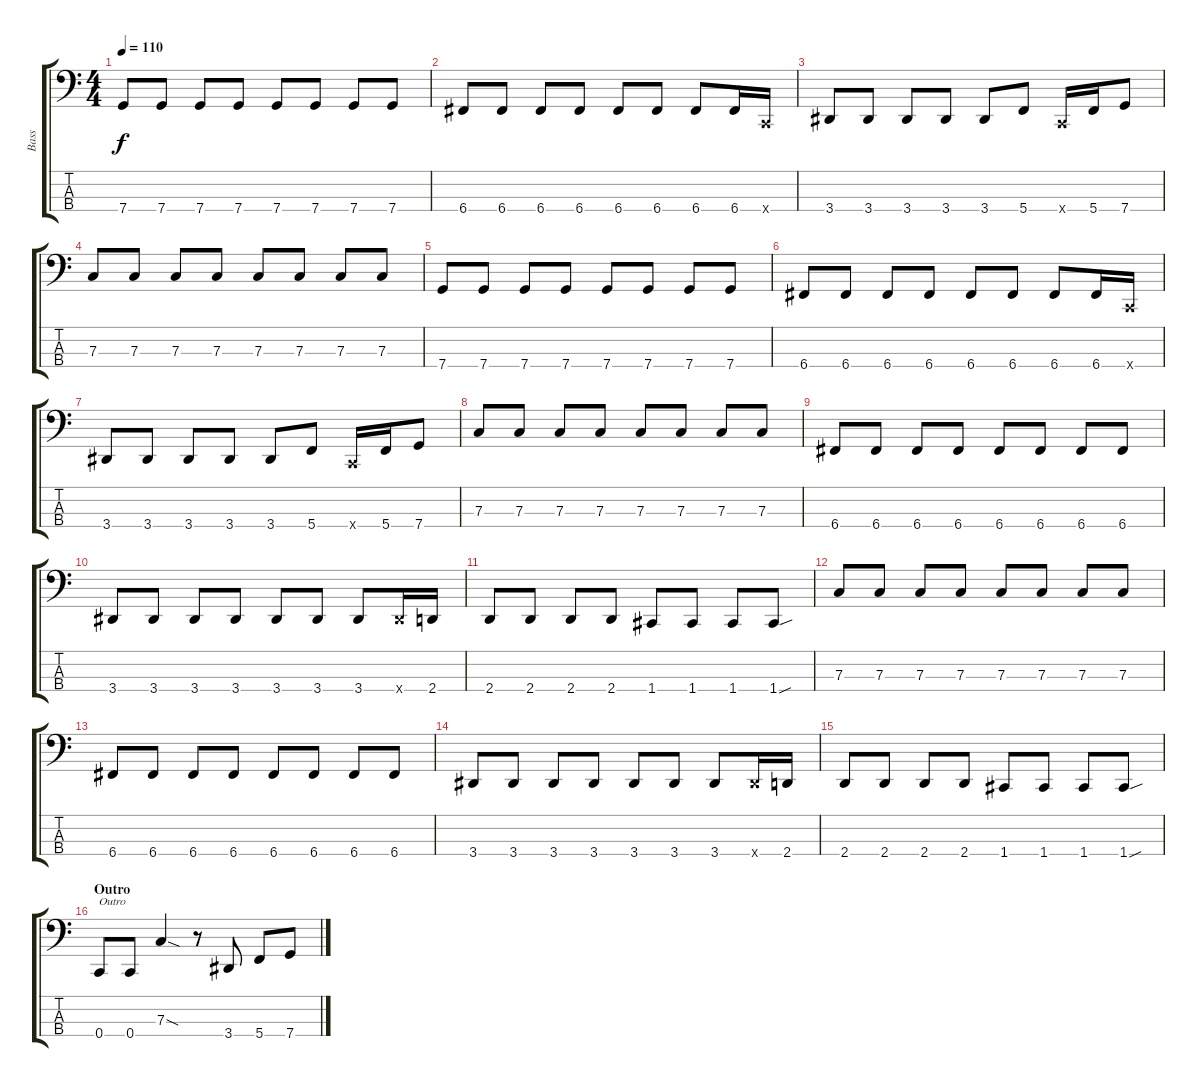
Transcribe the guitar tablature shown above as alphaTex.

\track ("Bass" "Bass") {instrument electricbasspick}
\staff {score tabs}
\tuning (Eb2 Bb1 F1 C1) {hide}
\ts (4 4)
\tempo 110
\clef f4
\ks c
7.4.8{dy f} 7.4.8 7.4.8 7.4.8 7.4.8 7.4.8 7.4.8 7.4.8 |
6.4.8 6.4.8 6.4.8 6.4.8 6.4.8 6.4.8 6.4.8 6.4.16 0.4{x}.16 |
3.4.8 3.4.8 3.4.8 3.4.8 3.4.8 5.4.8 0.4{x}.16 5.4.16 7.4.8 |
7.3.8 7.3.8 7.3.8 7.3.8 7.3.8 7.3.8 7.3.8 7.3.8 |
7.4.8 7.4.8 7.4.8 7.4.8 7.4.8 7.4.8 7.4.8 7.4.8 |
6.4.8 6.4.8 6.4.8 6.4.8 6.4.8 6.4.8 6.4.8 6.4.16 0.4{x}.16 |
3.4.8 3.4.8 3.4.8 3.4.8 3.4.8 5.4.8 0.4{x}.16 5.4.16 7.4.8 |
7.3.8 7.3.8 7.3.8 7.3.8 7.3.8 7.3.8 7.3.8 7.3.8 |
6.4.8 6.4.8 6.4.8 6.4.8 6.4.8 6.4.8 6.4.8 6.4.8 |
3.4.8 3.4.8 3.4.8 3.4.8 3.4.8 3.4.8 3.4.8 3.4{x}.16 2.4.16 |
2.4.8 2.4.8 2.4.8 2.4.8 1.4.8 1.4.8 1.4.8 1.4{sou}.8 |
7.3.8 7.3.8 7.3.8 7.3.8 7.3.8 7.3.8 7.3.8 7.3.8 |
6.4.8 6.4.8 6.4.8 6.4.8 6.4.8 6.4.8 6.4.8 6.4.8 |
3.4.8 3.4.8 3.4.8 3.4.8 3.4.8 3.4.8 3.4.8 3.4{x}.16 2.4.16 |
2.4.8 2.4.8 2.4.8 2.4.8 1.4.8 1.4.8 1.4.8 1.4{sou}.8 |
\section ("" "Outro")
0.4.8{txt "Outro"} 0.4.8 7.3{sod}.4 r.8 3.4.8 5.4.8 7.4.8
